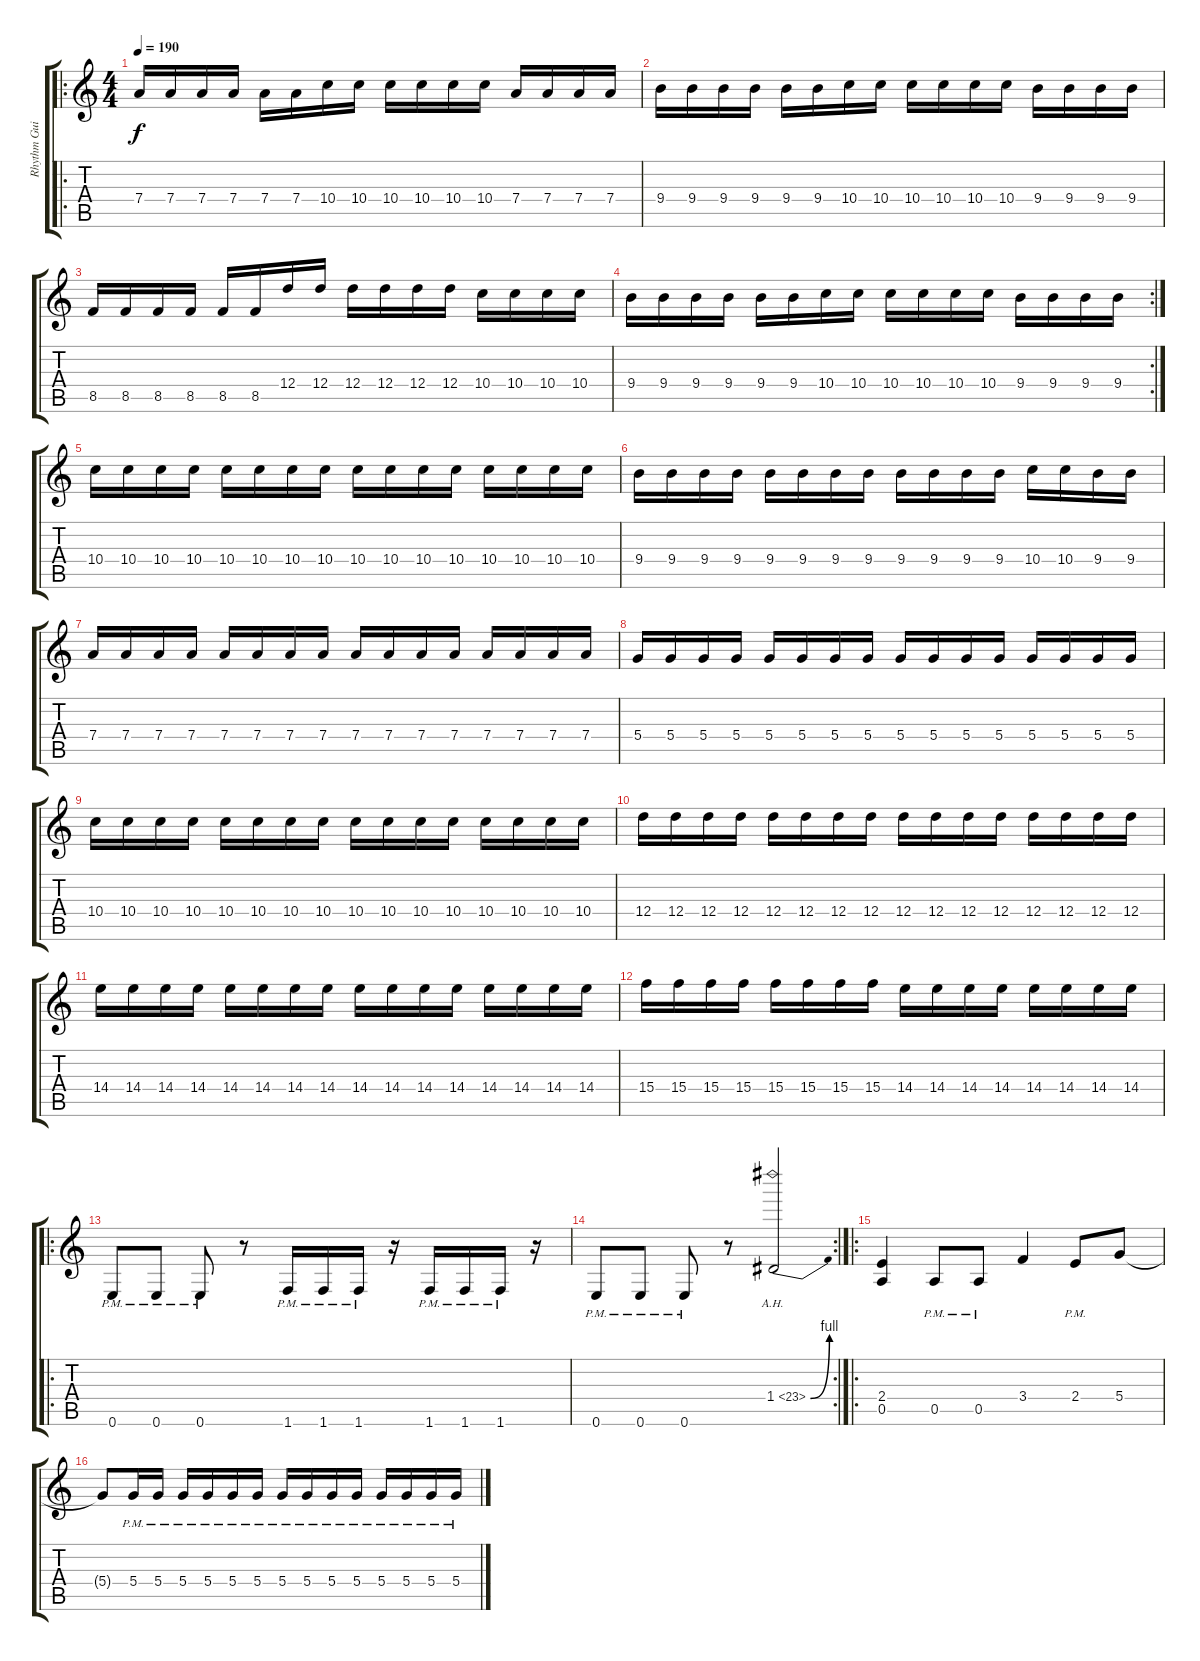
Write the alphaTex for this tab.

\track ("Rhythm Guitar" "Rhythm Gui") {instrument distortionguitar}
\staff {score tabs}
\tuning (E4 B3 G3 D3 A2 E2) {hide}
\ro
\ts (4 4)
\tempo 190
\clef g2
\ks c
7.4.16{dy f} 7.4.16 7.4.16 7.4.16 7.4.16 7.4.16 10.4.16 10.4.16 10.4.16 10.4.16 10.4.16 10.4.16 7.4.16 7.4.16 7.4.16 7.4.16 |
9.4.16 9.4.16 9.4.16 9.4.16 9.4.16 9.4.16 10.4.16 10.4.16 10.4.16 10.4.16 10.4.16 10.4.16 9.4.16 9.4.16 9.4.16 9.4.16 |
8.5.16 8.5.16 8.5.16 8.5.16 8.5.16 8.5.16 12.4.16 12.4.16 12.4.16 12.4.16 12.4.16 12.4.16 10.4.16 10.4.16 10.4.16 10.4.16 |
\rc 2
9.4.16 9.4.16 9.4.16 9.4.16 9.4.16 9.4.16 10.4.16 10.4.16 10.4.16 10.4.16 10.4.16 10.4.16 9.4.16 9.4.16 9.4.16 9.4.16 |
10.4.16 10.4.16 10.4.16 10.4.16 10.4.16 10.4.16 10.4.16 10.4.16 10.4.16 10.4.16 10.4.16 10.4.16 10.4.16 10.4.16 10.4.16 10.4.16 |
9.4.16 9.4.16 9.4.16 9.4.16 9.4.16 9.4.16 9.4.16 9.4.16 9.4.16 9.4.16 9.4.16 9.4.16 10.4.16 10.4.16 9.4.16 9.4.16 |
7.4.16 7.4.16 7.4.16 7.4.16 7.4.16 7.4.16 7.4.16 7.4.16 7.4.16 7.4.16 7.4.16 7.4.16 7.4.16 7.4.16 7.4.16 7.4.16 |
5.4.16 5.4.16 5.4.16 5.4.16 5.4.16 5.4.16 5.4.16 5.4.16 5.4.16 5.4.16 5.4.16 5.4.16 5.4.16 5.4.16 5.4.16 5.4.16 |
10.4.16 10.4.16 10.4.16 10.4.16 10.4.16 10.4.16 10.4.16 10.4.16 10.4.16 10.4.16 10.4.16 10.4.16 10.4.16 10.4.16 10.4.16 10.4.16 |
12.4.16 12.4.16 12.4.16 12.4.16 12.4.16 12.4.16 12.4.16 12.4.16 12.4.16 12.4.16 12.4.16 12.4.16 12.4.16 12.4.16 12.4.16 12.4.16 |
14.4.16 14.4.16 14.4.16 14.4.16 14.4.16 14.4.16 14.4.16 14.4.16 14.4.16 14.4.16 14.4.16 14.4.16 14.4.16 14.4.16 14.4.16 14.4.16 |
15.4.16 15.4.16 15.4.16 15.4.16 15.4.16 15.4.16 15.4.16 15.4.16 14.4.16 14.4.16 14.4.16 14.4.16 14.4.16 14.4.16 14.4.16 14.4.16 |
\ro
0.6{pm}.8 0.6{pm}.8 0.6{pm}.8 r.8 1.6{pm}.16 1.6{pm}.16 1.6{pm}.16 r.16 1.6{pm}.16 1.6{pm}.16 1.6{pm}.16 r.16 |
\rc 2
0.6{pm}.8 0.6{pm}.8 0.6{pm}.8 r.8 1.4{be (bend 0 0 60 4) ah 22}.2 |
\ro
(2.4 0.5).4 0.5{pm}.8 0.5{pm}.8 3.4.4 2.4{pm}.8 5.4.8 |
5.4{t}.8 5.4{pm}.16 5.4{pm}.16 5.4{pm}.16 5.4{pm}.16 5.4{pm}.16 5.4{pm}.16 5.4{pm}.16 5.4{pm}.16 5.4{pm}.16 5.4{pm}.16 5.4{pm}.16 5.4{pm}.16 5.4{pm}.16 5.4{pm}.16
